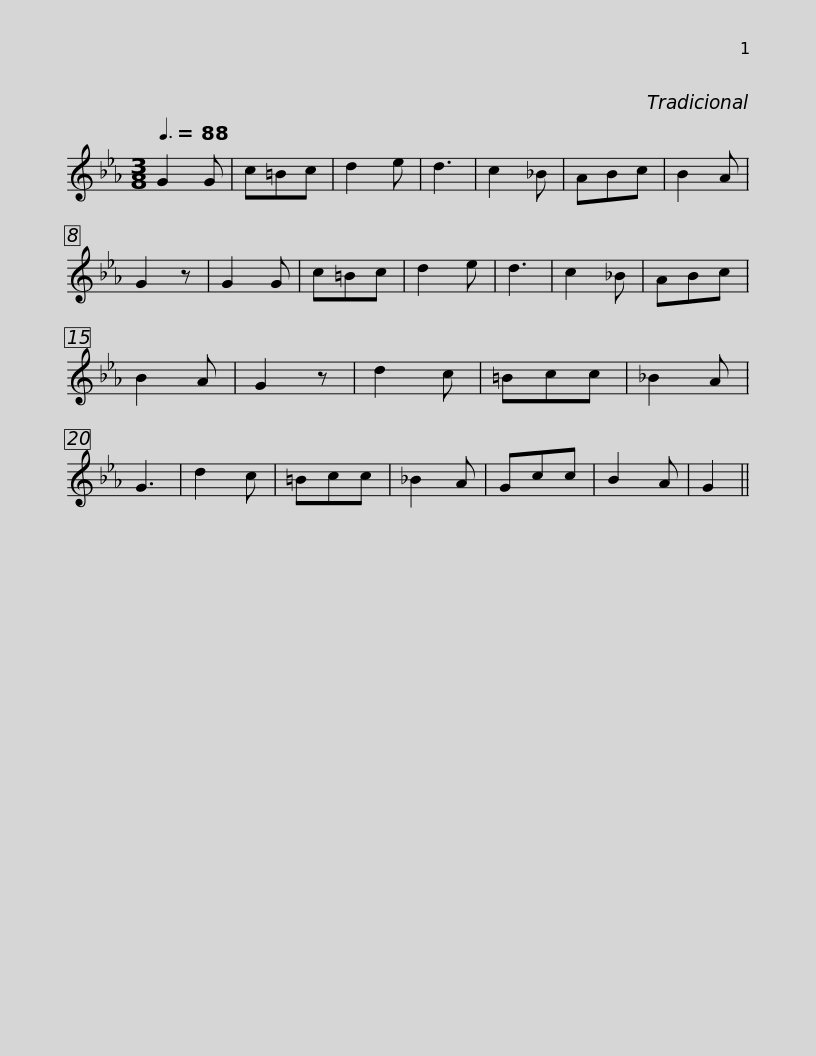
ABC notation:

X:1
L:1/8
Q:3/8=88
M:3/8
I:linebreak $
K:Cmin
V:1 treble
V:1
 G2 G | c=Bc | d2 e | d3 | c2 _B | %5
 ABc | B2 A | G2 z | G2 G | c=Bc | %10
 d2 e | d3 | c2 _B | ABc | B2 A |$ %15
 G2 z | d2 c | =Bcc | _B2 A | G3 | %20
 d2 c | =Bcc | _B2 A | Gcc | B2 A | %25
 G2 || %26
